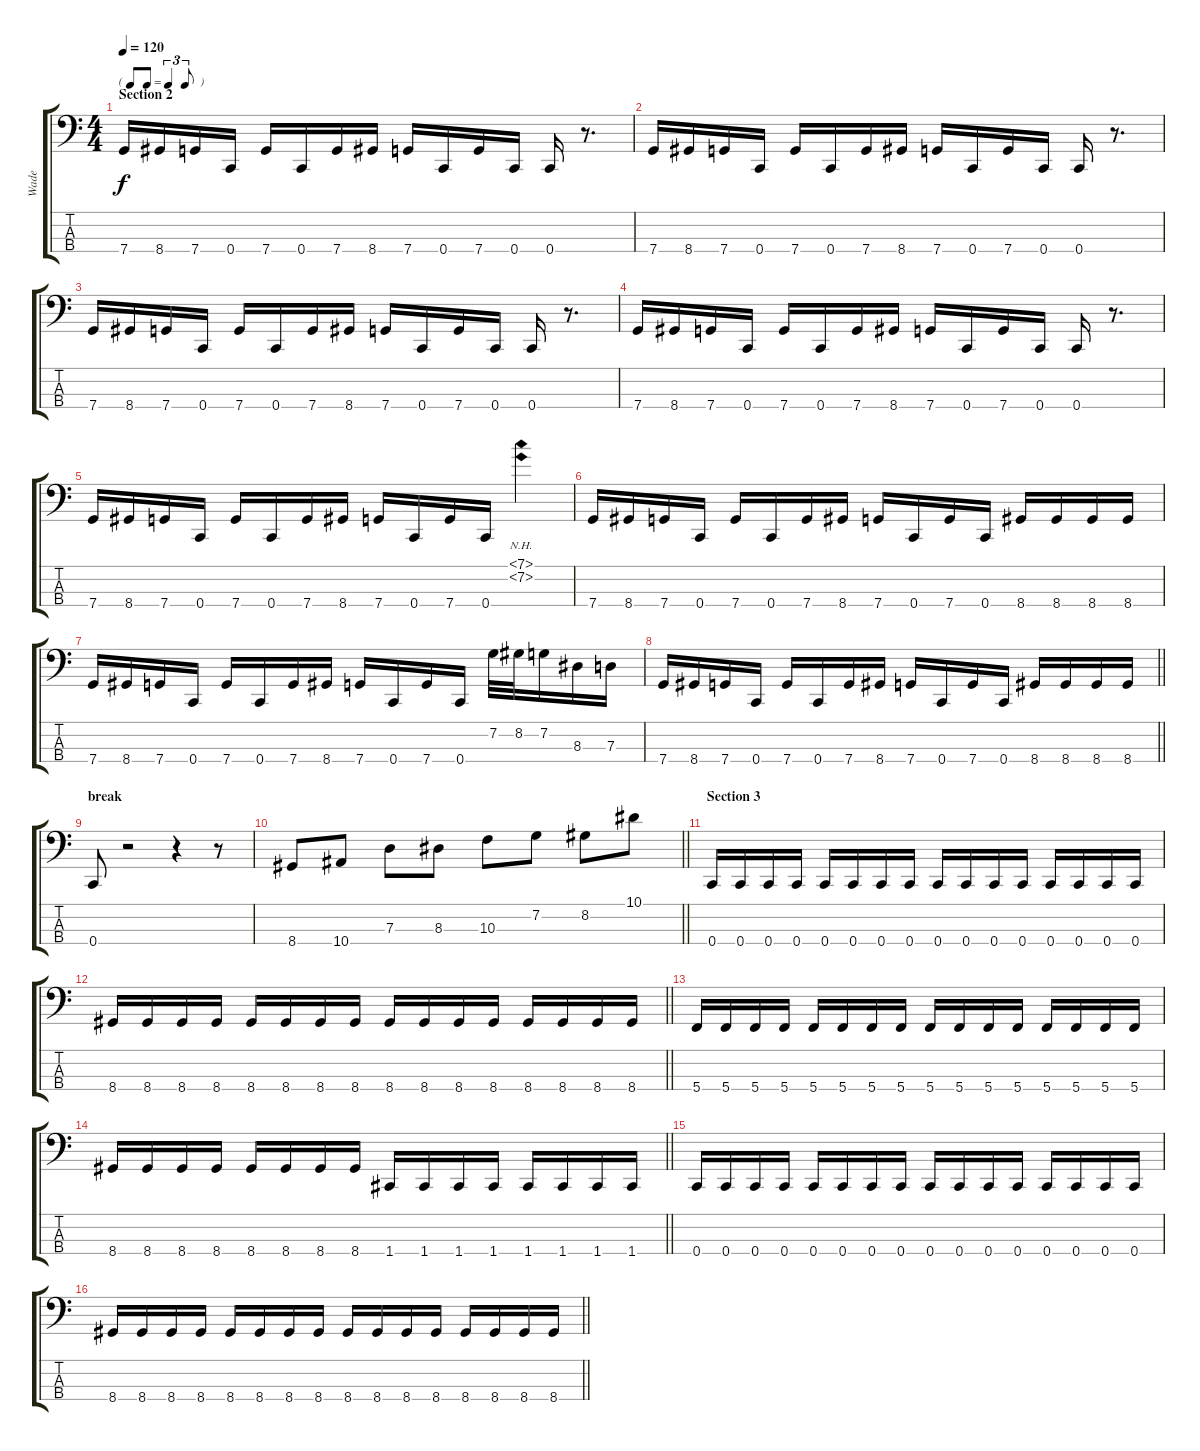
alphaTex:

\track ("Wade" "Wade") {instrument electricbassfinger}
\staff {score tabs}
\tuning (F2 C2 G1 C1) {hide}
\ts (4 4)
\tf triplet8th
\section ("" "Section 2")
\tempo 120
\clef f4
\ks c
7.4.16{dy f} 8.4.16 7.4.16 0.4.16 7.4.16 0.4.16 7.4.16 8.4.16 7.4.16 0.4.16 7.4.16 0.4.16 0.4.16 r.8{d} |
7.4.16 8.4.16 7.4.16 0.4.16 7.4.16 0.4.16 7.4.16 8.4.16 7.4.16 0.4.16 7.4.16 0.4.16 0.4.16 r.8{d} |
7.4.16 8.4.16 7.4.16 0.4.16 7.4.16 0.4.16 7.4.16 8.4.16 7.4.16 0.4.16 7.4.16 0.4.16 0.4.16 r.8{d} |
7.4.16 8.4.16 7.4.16 0.4.16 7.4.16 0.4.16 7.4.16 8.4.16 7.4.16 0.4.16 7.4.16 0.4.16 0.4.16 r.8{d} |
7.4.16 8.4.16 7.4.16 0.4.16 7.4.16 0.4.16 7.4.16 8.4.16 7.4.16 0.4.16 7.4.16 0.4.16 (7.1{nh} 7.2{nh}).4 |
7.4.16 8.4.16 7.4.16 0.4.16 7.4.16 0.4.16 7.4.16 8.4.16 7.4.16 0.4.16 7.4.16 0.4.16 8.4.16 8.4.16 8.4.16 8.4.16 |
7.4.16 8.4.16 7.4.16 0.4.16 7.4.16 0.4.16 7.4.16 8.4.16 7.4.16 0.4.16 7.4.16 0.4.16 7.2.32 8.2.32 7.2.16 8.3.16 7.3.16 |
\barLineRight lightlight
7.4.16 8.4.16 7.4.16 0.4.16 7.4.16 0.4.16 7.4.16 8.4.16 7.4.16 0.4.16 7.4.16 0.4.16 8.4.16 8.4.16 8.4.16 8.4.16 |
\section ("" "break")
0.4.8 r.2 r.4 r.8 |
\barLineRight lightlight
8.4.8 10.4.8 7.3.8 8.3.8 10.3.8 7.2.8 8.2.8 10.1.8 |
\section ("" "Section 3")
0.4.16 0.4.16 0.4.16 0.4.16 0.4.16 0.4.16 0.4.16 0.4.16 0.4.16 0.4.16 0.4.16 0.4.16 0.4.16 0.4.16 0.4.16 0.4.16 |
\barLineRight lightlight
8.4.16 8.4.16 8.4.16 8.4.16 8.4.16 8.4.16 8.4.16 8.4.16 8.4.16 8.4.16 8.4.16 8.4.16 8.4.16 8.4.16 8.4.16 8.4.16 |
5.4.16 5.4.16 5.4.16 5.4.16 5.4.16 5.4.16 5.4.16 5.4.16 5.4.16 5.4.16 5.4.16 5.4.16 5.4.16 5.4.16 5.4.16 5.4.16 |
\barLineRight lightlight
8.4.16 8.4.16 8.4.16 8.4.16 8.4.16 8.4.16 8.4.16 8.4.16 1.4.16 1.4.16 1.4.16 1.4.16 1.4.16 1.4.16 1.4.16 1.4.16 |
0.4.16 0.4.16 0.4.16 0.4.16 0.4.16 0.4.16 0.4.16 0.4.16 0.4.16 0.4.16 0.4.16 0.4.16 0.4.16 0.4.16 0.4.16 0.4.16 |
\barLineRight lightlight
8.4.16 8.4.16 8.4.16 8.4.16 8.4.16 8.4.16 8.4.16 8.4.16 8.4.16 8.4.16 8.4.16 8.4.16 8.4.16 8.4.16 8.4.16 8.4.16
